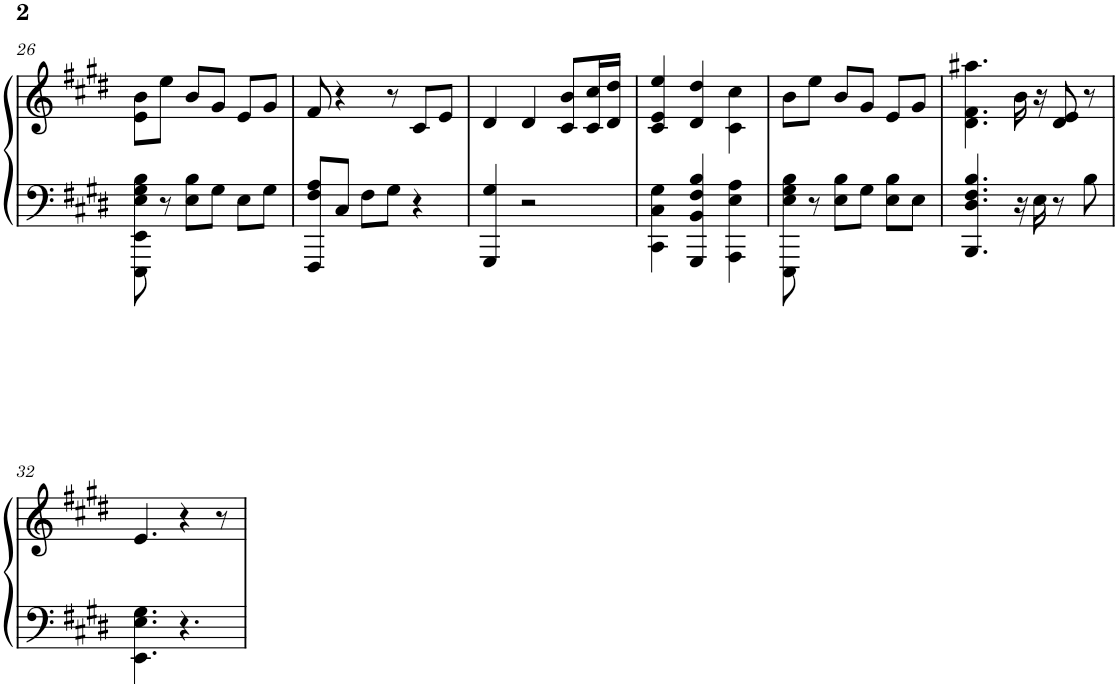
**kern	**kern
*part1	*part1
*staff2	*staff1
*I"Piano	*
*I'Pno	*
!!LO:PB:g=z
*clefF4	*clefG2
*k[f#c#g#d#]	*k[f#c#g#d#]
*E:	*E:
*M3/4	*M3/4
=26	=26
8EEE\ 8EE\ 8E\ 8G#\ 8B\	8e\ 8b\L
8r	8ee\J
8E\ 8B\L	8b/L
8G#\J	8g#/J
8E\L	8e/L
8G#\J	8g#/J
=27	=27
8FFF#/ 8F#/ 8A/L	8f#/
8C#/J	4r
8F#\L	.
8G#\J	8r
4r	8c#/L
.	8e/J
=28	=28
4GGG#/ 4G#/	4d#/
2r	4d#/
.	8c#/ 8b/L
.	16c#/ 16cc#/L
.	16d#/ 16dd#/JJ
=29	=29
4CC#\ 4C#\ 4G#\	4c#/ 4e/ 4ee/
4GGG#/ 4BB/ 4F#/ 4B/	4d#/ 4dd#/
4AAA\ 4E\ 4A\	4c#\ 4cc#\
=30	=30
8EEE\ 8E\ 8G#\ 8B\	8b\L
8r	8ee\J
8E\ 8B\L	8b/L
8G#\J	8g#/J
8E\ 8B\L	8e/L
8E\J	8g#/J
=31	=31
4.BBB/ 4.D#/ 4.F#/ 4.B/	4.d#\ 4.f#\ 4.aa#X\
16r	16b\
16E\	16r
8r	8d#/ 8e/
8B\	8r
!!LO:LB:g=z
=32	=32
4.EE\ 4.E\ 4.G#\	4.e/
4.r	4r
.	8r
=	=
*-	*-
